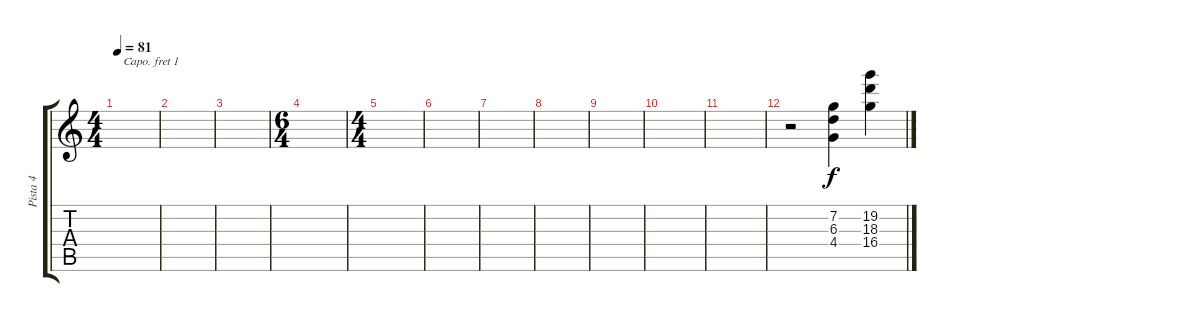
\track ("Pista 4" "Pista 4") {instrument electricguitarjazz}
\staff {score tabs}
\capo 1
\tuning (E4 B3 G3 D3 A2 E2) {hide}
\ts (4 4)
\tempo 81
\clef g2
\ks c
|
|
|
\ts (6 4)
|
\ts (4 4)
|
|
|
|
|
|
|
r.2 (7.2 6.3 4.4).4 (19.2 18.3 16.4).4
